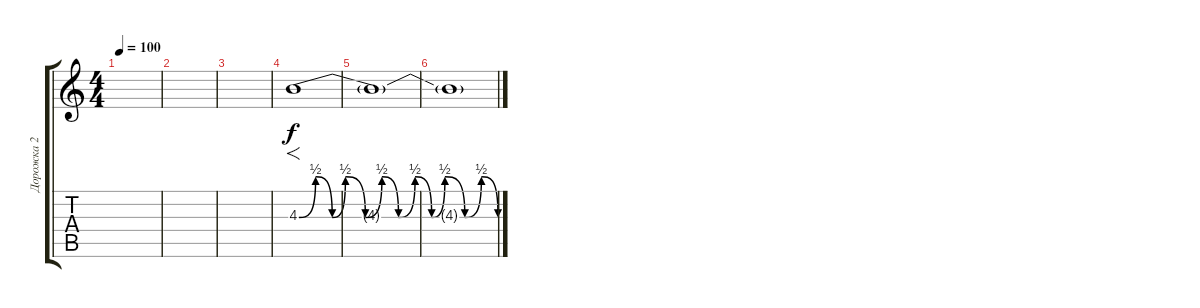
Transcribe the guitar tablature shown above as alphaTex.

\track ("Дорожка 2" "Дорожка 2") {instrument electricguitarclean}
\staff {score tabs}
\tuning (E4 B3 G3 D3 A2 E2) {hide}
\ts (4 4)
\tempo 100
\clef g2
\ks c
|
|
|
4.3{be (custom 0 0 5 2 10 0 14 2 20 0 25 2 30 0 35 2 40 0 44 2 50 0 55 2 60 0)}.1{f} |
4.3{t}.1 |
4.3{t}.1
